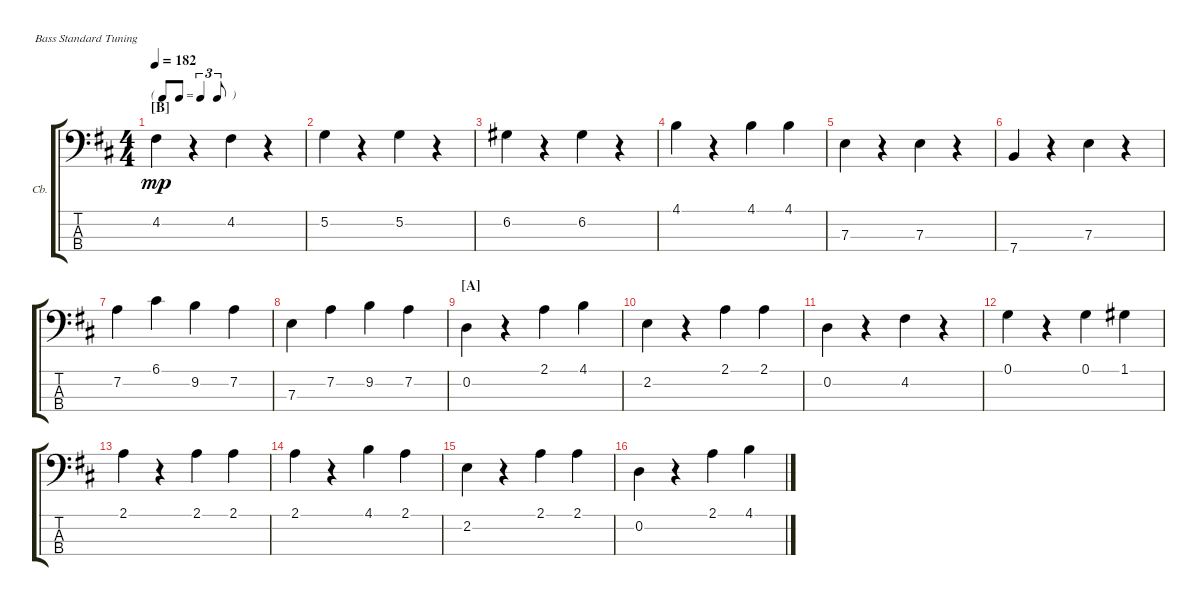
\defaultSystemsLayout 4
\bracketExtendMode groupsimilarinstruments
\firstSystemTrackNameOrientation horizontal
\otherSystemsTrackNameOrientation horizontal
\track ("Contrabass" "Cb.") {multiBarRest instrument acousticbass}
\staff {score tabs}
\tuning (G2 D2 A1 E1)
\ts (4 4)
\tf triplet8th
\section ("B" "")
\tempo 182
\clef f4
\ks d
4.2.4{dy mp} r.4 4.2.4 r.4 |
5.2.4 r.4 5.2.4 r.4 |
6.2.4 r.4 6.2.4 r.4 |
4.1.4 r.4 4.1.4 4.1.4 |
7.3.4 r.4 7.3.4 r.4 |
7.4.4 r.4 7.3.4 r.4 |
7.2.4 6.1.4 9.2.4 7.2.4 |
7.3.4 7.2.4 9.2.4 7.2.4 |
\section ("A" "")
0.2.4 r.4 2.1.4 4.1.4 |
2.2.4 r.4 2.1.4 2.1.4 |
0.2.4 r.4 4.2.4 r.4 |
0.1.4 r.4 0.1.4 1.1.4 |
2.1.4 r.4 2.1.4 2.1.4 |
2.1.4 r.4 4.1.4 2.1.4 |
2.2.4 r.4 2.1.4 2.1.4 |
0.2.4 r.4 2.1.4 4.1.4
